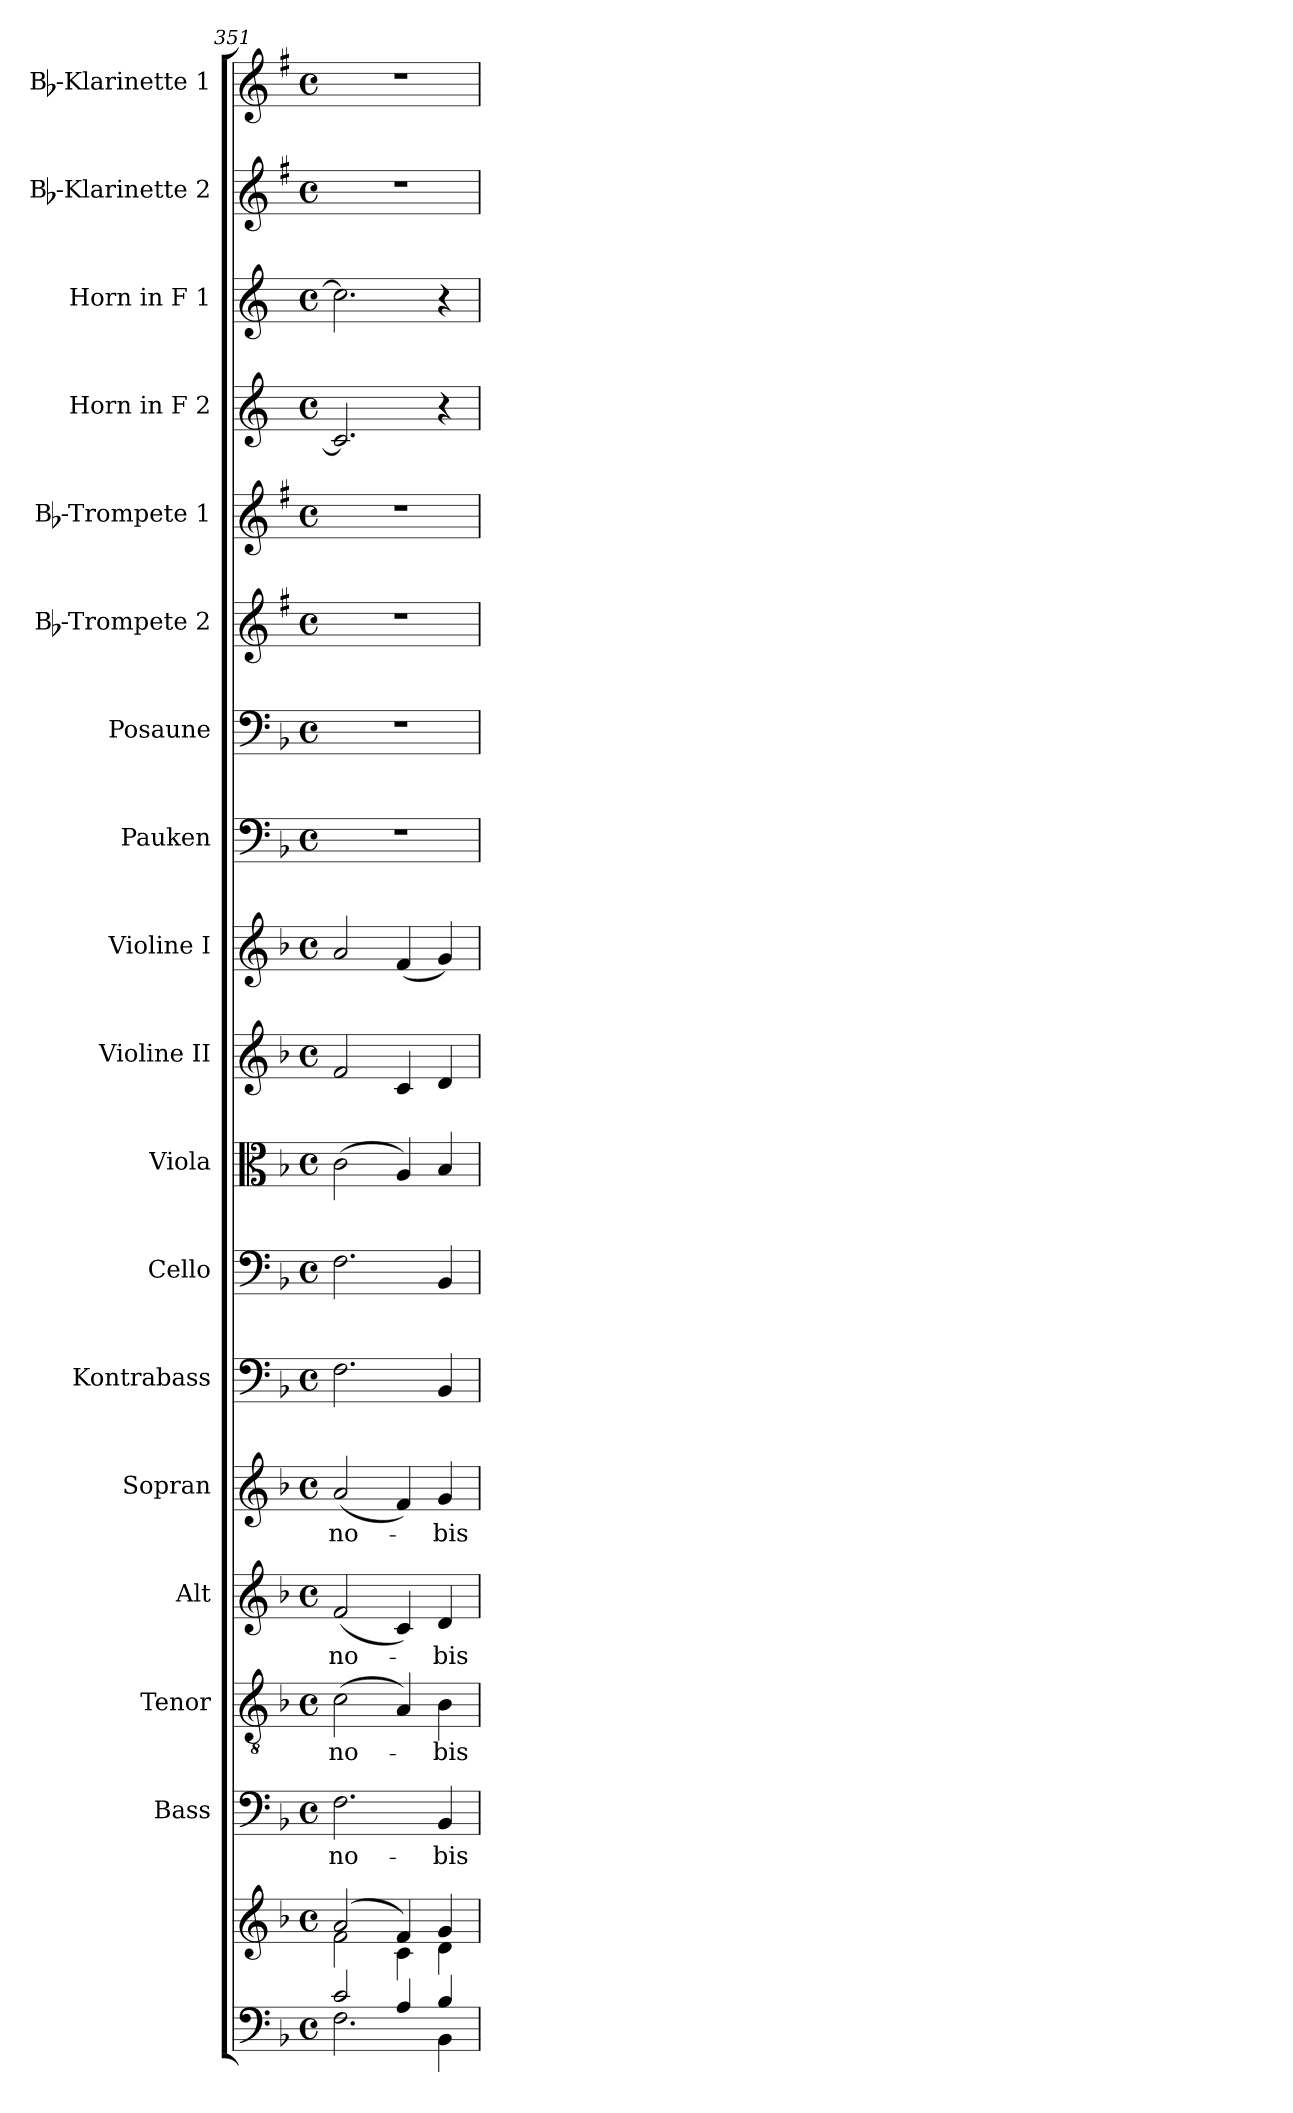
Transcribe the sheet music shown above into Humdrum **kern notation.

**kern	**kern	**kern	**text	**kern	**text	**kern	**text	**kern	**text	**kern	**kern	**kern	**kern	**kern	**kern	**kern	**kern	**kern	**kern	**kern	**kern	**kern
*part18	*part18	*part17	*part17	*part16	*part16	*part15	*part15	*part14	*part14	*part13	*part12	*part11	*part10	*part9	*part8	*part7	*part6	*part5	*part4	*part3	*part2	*part1
*staff19	*staff18	*staff17	*staff17	*staff16	*staff16	*staff15	*staff15	*staff14	*staff14	*staff13	*staff12	*staff11	*staff10	*staff9	*staff8	*staff7	*staff6	*staff5	*staff4	*staff3	*staff2	*staff1
*	*	*I"Bass	*	*I"Tenor	*	*I"Alt	*	*I"Sopran	*	*I"Kontrabass	*I"Cello	*I"Viola	*I"Violine II	*I"Violine I	*I"Pauken	*I"Posaune	*I"Bb-Trompete 2	*I"Bb-Trompete 1	*I"Horn in F 2	*I"Horn in F 1	*I"Bb-Klarinette 2	*I"Bb-Klarinette 1
*	*	*I'B.	*	*I'T.	*	*I'A.	*	*I'S.	*	*I'Kb.	*	*I'Vla.	*I'Vl. II	*I'Vl. I	*I'Pk.	*I'Pos.	*I'Bb Trp. 2	*I'Bb Trp. 1	*	*	*I'Bb Kl. 2	*I'Bb Kl. 1
*clefF4	*clefG2	*clefF4	*	*clefGv2	*	*clefG2	*	*clefG2	*	*clefF4	*clefF4	*clefC3	*clefG2	*clefG2	*clefF4	*clefF4	*clefG2	*clefG2	*clefG2	*clefG2	*clefG2	*clefG2
*	*	*	*	*	*	*	*	*	*	*ITrd7c12	*	*	*	*	*	*	*ITrd1c2	*ITrd1c2	*ITrd4c7	*ITrd4c7	*ITrd1c2	*ITrd1c2
*k[b-]	*k[b-]	*k[b-]	*	*k[b-]	*	*k[b-]	*	*k[b-]	*	*k[b-]	*k[b-]	*k[b-]	*k[b-]	*k[b-]	*k[b-]	*k[b-]	*k[b-]	*k[b-]	*k[b-]	*k[b-]	*k[b-]	*k[b-]
*F:	*F:	*F:	*	*F:	*	*F:	*	*F:	*	*F:	*F:	*F:	*F:	*F:	*F:	*F:	*F:	*F:	*F:	*F:	*F:	*F:
*M4/4	*M4/4	*M4/4	*	*M4/4	*	*M4/4	*	*M4/4	*	*M4/4	*M4/4	*M4/4	*M4/4	*M4/4	*M4/4	*M4/4	*M4/4	*M4/4	*M4/4	*M4/4	*M4/4	*M4/4
*met(c)	*met(c)	*met(c)	*	*met(c)	*	*met(c)	*	*met(c)	*	*met(c)	*met(c)	*met(c)	*met(c)	*met(c)	*met(c)	*met(c)	*met(c)	*met(c)	*met(c)	*met(c)	*met(c)	*met(c)
=351	=351	=351	=351	=351	=351	=351	=351	=351	=351	=351	=351	=351	=351	=351	=351	=351	=351	=351	=351	=351	=351	=351
*^	*^	*	*	*	*	*	*	*	*	*	*	*	*	*	*	*	*	*	*	*	*	*
!	!	!	!	!	!LO:LY:b	!	!LO:LY:b	!	!LO:LY:b	!	!LO:LY:b	!	!	!	!	!	!	!	!	!	!	!	!	!
2c/	2.F\	(2a/	2f\	2.F\	no-	(>2c\	no-	(<2f/	no-	(<2a/	no-	2.FF\	2.F\	(>2c\	2f/	2a/	1r	1r	1r	1r	2.F/]	2.f\]	1r	1r
4A/	.	4f/)	4c\	.	.	4A/)	.	4c/)	.	4f/)	.	.	.	4A/)	4c/	(<4f/	.	.	.	.	.	.	.	.
!	!	!	!	!	!LO:LY:b	!	!LO:LY:b	!	!LO:LY:b	!	!LO:LY:b	!	!	!	!	!	!	!	!	!	!	!	!	!
4B-/	4BB-\	4g/	4d\	4BB-/	-bis	4B-\	-bis	4d/	-bis	4g/	-bis	4BBB-/	4BB-/	4B-/	4d/	4g/)	.	.	.	.	4r	4r	.	.
*v	*v	*	*	*	*	*	*	*	*	*	*	*	*	*	*	*	*	*	*	*	*	*	*	*
*	*v	*v	*	*	*	*	*	*	*	*	*	*	*	*	*	*	*	*	*	*	*	*	*
=	=	=	=	=	=	=	=	=	=	=	=	=	=	=	=	=	=	=	=	=	=	=
*-	*-	*-	*-	*-	*-	*-	*-	*-	*-	*-	*-	*-	*-	*-	*-	*-	*-	*-	*-	*-	*-	*-
